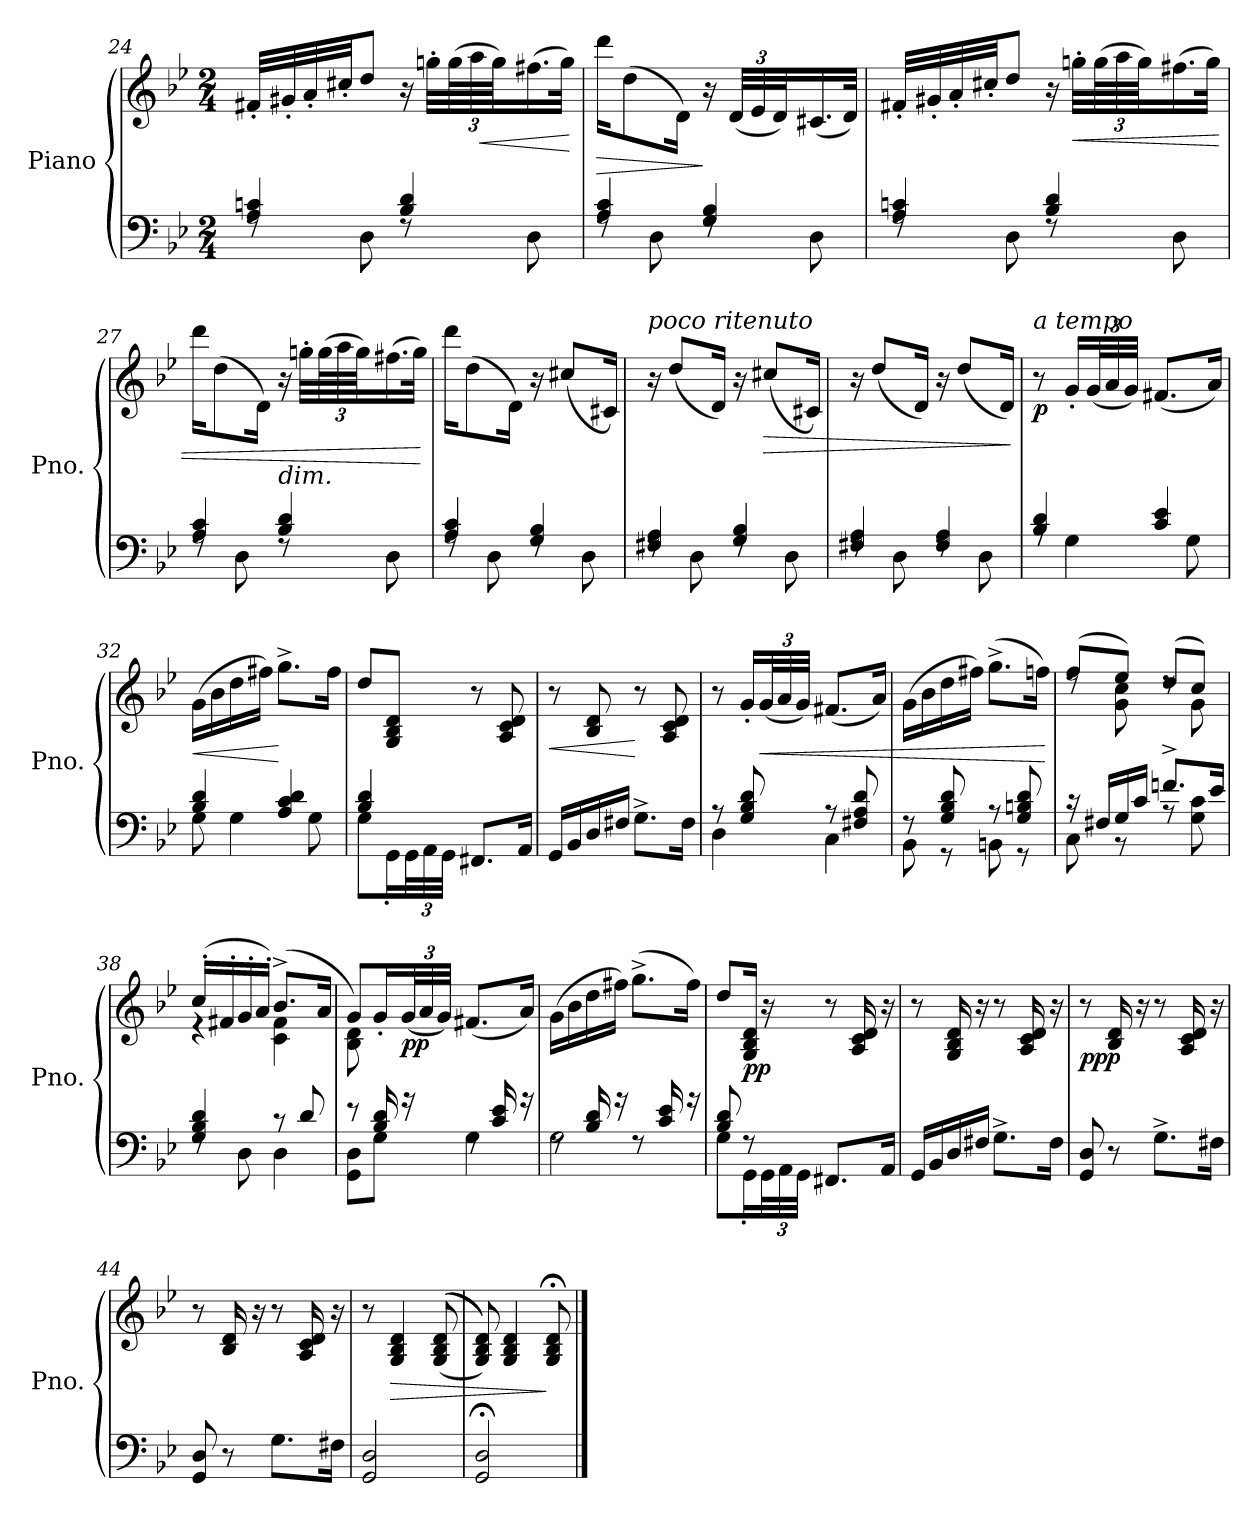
**kern	**kern	**dynam
*part1	*part1	*part1
*staff2	*staff1	*staff1/2
*I"Piano	*	*
*I'Pno.	*	*
*clefF4	*clefG2	*
*k[b-e-]	*k[b-e-]	*
*M2/4	*M2/4	*
=24	=24	=24
*^	*	*
4A/ 4cn/	8rF	32f#X'/LLL	.
.	.	32g#X'/	.
.	.	32a'/	.
.	.	32cc#X'/JJ	.
.	8D\	8dd/J	.
4B-/ 4d/	8rF	16r	.
.	.	32ggn'\LLL	.
*	*	*Xbrackettup	*
.	.	(>96gg\L	.
.	.	96aa\	.
!	!	!	!LO:HP:b
.	.	96gg\JJ)	<
.	8D\	(>16.ff#X\	.
.	.	32gg\JJk)	.
*v	*v	*	*
.	.	[
!!LO:PB:g=z
=25	=25	=25
*^	*	*
!	!	!	!LO:HP:b
4A/ 4c/	8rF	16ddd\KL	>
.	.	(>8dd\	.
.	8D\	.	.
.	.	16d\Jk)	.
4G/ 4B-/	8rF	16r	]
.	.	(<48d/LLL	.
.	.	48e-/	.
.	.	48d/J)	.
.	8D\	(<16.c#X/	.
.	.	32d/JJk)	.
=26	=26	=26	=26
4A/ 4cn/	8rF	32f#X'/LLL	.
.	.	32g#X'/	.
.	.	32a'/	.
.	.	32cc#X'/JJ	.
.	8D\	8dd/J	.
4B-/ 4d/	8rF	16r	.
!	!	!	!LO:HP:b
.	.	32ggn'\LLL	<
.	.	(>96gg\L	.
.	.	96aa\	.
.	.	96gg\JJ)	.
.	8D\	(>16.ff#X\	.
.	.	32gg\JJk)	.
=27	=27	=27	=27
4A/ 4c/	8rF	16ddd\KL	.
.	.	(>8dd\	.
.	8D\	.	.
.	.	16d\Jk)	.
!LO:TX:a:i:t=dim.	!	!	!
4B-/ 4d/	8rF	16r	.
.	.	32ggn'\LLL	.
.	.	(>96gg\L	.
.	.	96aa\	.
.	.	96gg\JJ)	.
.	8D\	(>16.ff#X\	.
.	.	32gg\JJk)	.
*v	*v	*	*
.	.	[
!!LO:LB:g=z
=28	=28	=28
*^	*	*
4A/ 4c/	8rF	16ddd\KL	.
.	.	(>8dd\	.
.	8D\	.	.
.	.	16d\Jk)	.
4G/ 4B-/	8rF	16r	.
.	.	(<8cc#X/L	.
.	8D\	.	.
.	.	16c#X/Jk)	.
=29	=29	=29	=29
!	!	!LO:TX:a:i:t=poco ritenuto	!
4F#X/ 4A/	8rF	16r	.
.	.	(<8dd/L	.
.	8D\	.	.
.	.	16d/Jk)	.
4G/ 4B-/	8rF	16r	.
!	!	!	!LO:HP:b
.	.	(<8cc#X/L	>
.	8D\	.	.
.	.	16c#X/Jk)	.
=30	=30	=30	=30
4F#X/ 4A/	8rF	16r	.
.	.	(<8dd/L	.
.	8D\	.	.
.	.	16d/Jk)	.
4F#/ 4A/	8rF	16r	.
.	.	(<8dd/L	.
.	8D\	.	.
.	.	16d/Jk)	.
*v	*v	*	*
.	.	]
=31	=31	=31
*^	*	*
!	!	!LO:TX:a:i:t=a tempo	!
!	!	!	!LO:DY:b
4B-/ 4d/	8rA	8r	p
.	4G\	16g'/LL	.
.	.	(<48g/L	.
.	.	48a/	.
.	.	48g/JJJ)	.
4c/ 4e-/	.	(<8.f#X/L	.
.	8G\	.	.
.	.	16a/Jk)	.
=32	=32	=32	=32
!	!	!	!LO:HP:b
4B-/ 4d/	8G\	(>16g\LL	<
.	.	16b-\	.
.	4G\	16dd\	.
.	.	16ff#X\JJ)	.
4A/ 4c/ 4d/	.	8.gg^\L	[
.	8G\	.	.
.	.	16ff#\Jk	.
!!LO:LB:g=z
=33	=33	=33	=33
4B-/ 4d/	8G\L	8dd/L	.
.	16GG'\L	8G/ 8B-/ 8d/J	.
*	*Xbrackettup	*	*
.	48GG\L	.	.
.	48AA\	.	.
.	48GG\JJJ	.	.
8.FF#X/L	8.ryy	8r	.
.	.	8A/ 8c/ 8d/	.
16AA/Jk	16ryy	.	.
=34	=34	=34	=34
!	!	!	!LO:HP:b
*v	*v	*	*
16GG/LL	8r	<
16BB-/	.	.
16D/	8B-/ 8d/	.
16F#X/JJ	.	.
8.G^\L	8r	[
.	8A/ 8c/ 8d/	.
16F#\Jk	.	.
=35	=35	=35
*^	*	*
8r	4D\	8r	.
8G/ 8B-/ 8d/	.	16g'/LL	.
!	!	!	!LO:HP:b
.	.	(<48g/L	<
.	.	48a/	.
.	.	48g/JJJ)	.
8r	4C\	(<8.f#X/L	.
8F#X/ 8A/ 8d/	.	.	.
.	.	16a/Jk)	.
=36	=36	=36	=36
8rF	8BB-\	(>16g\LL	.
.	.	16b-\	.
8G/ 8B-/ 8d/	8r	16dd\	.
.	.	16ff#X\JJ)	.
8r	8BBn\	(>8.gg^\L	.
8G/ 8Bn/ 8d/	8r	.	.
.	.	16ffn\Jk)	.
*v	*v	*	*
.	.	[
=37	=37	=37
*^	*^	*
16r	8C\	(>8ff/L	8rdd	.
16F#X/LL	.	.	.	.
16G/	8r	8ee-/J)	8g\ 8cc\	.
16c/JJ	.	.	.	.
8.fn^/L	8rA	(>8dd/L	8rdd	.
.	8G\ 8c\	8cc/J)	8g\	.
16e-/Jk	.	.	.	.
!!LO:LB:g=z	!!
=38	=38	=38	=38	=38
4G/ 4B-/ 4d/	8rF	(>16cc'/LL	4re	.
.	.	16f#X'/	.	.
.	8D\	16g'/	.	.
.	.	16a'/JJ)	.	.
8r	4D\	(>8.b-^/L	4c\ 4f#\	.
8d/	.	.	.	.
.	.	16a/Jk	.	.
=39	=39	=39	=39	=39
8r	8GG\ 8D\L	8g/L)	8B-\ 8d\	.
16B-/ 16d/	8G\J	16g'/L	8ryy	.
!	!	!	!	!LO:DY:b
16r	.	(<48g/L	.	pp
.	.	48a/	.	.
.	.	48g/JJJ)	.	.
8rF	4G\	(<8.f#X/L	4ryy	.
16c/ 16e-/	.	.	.	.
16r	.	16a/Jk)	.	.
*	*	*v	*v	*
=40	=40	=40	=40
8rF	2G\	(>16g\LL	.
.	.	16b-\	.
16B-/ 16d/	.	16dd\	.
16r	.	16ff#X\JJ)	.
8rF	.	(>8.gg^\L	.
16c/ 16e-/	.	.	.
16r	.	16ff#\Jk)	.
=41	=41	=41	=41
8B-/ 8d/	8G\L	8dd/L	.
!	!	!	!LO:DY:b
8r	16GG'\L	16G/ 16B-/ 16d/Jk	pp
.	48GG\L	16r	.
.	48AA\	.	.
.	48GG\JJJ	.	.
8.FF#X/L	8.ryy	8r	.
.	.	16A/ 16c/ 16d/	.
16AA/Jk	16ryy	16r	.
*v	*v	*	*
=42	=42	=42
16GG/LL	8r	.
16BB-/	.	.
16D/	16G/ 16B-/ 16d/	.
16F#X/JJ	16r	.
8.G^\L	8r	.
.	16A/ 16c/ 16d/	.
16F#\Jk	16r	.
!!LO:LB:g=z
=43	=43	=43
!	!	!LO:DY:b
8GG/ 8D/	8r	ppp
8r	16B-/ 16d/	.
.	16r	.
8.G^\L	8r	.
.	16A/ 16c/ 16d/	.
16F#X\Jk	16r	.
=44	=44	=44
8GG/ 8D/	8r	.
8r	16B-/ 16d/	.
.	16r	.
8.G\L	8r	.
.	16A/ 16c/ 16d/	.
16F#X\Jk	16r	.
=45	=45	=45
2GG/ 2D/	8r	.
!	!	!LO:HP:b
.	4G/ 4B-/ 4d/	>
.	(>(<(<8G/ 8B-/ 8d/	.
=46	=46	=46
2GG/;< 2D/;<	8G/ 8B-/ 8d/)))	.
.	4G/ 4B-/ 4d/	.
.	8G/;< 8B-/;< 8d/;<	]
==	==	==
*-	*-	*-
